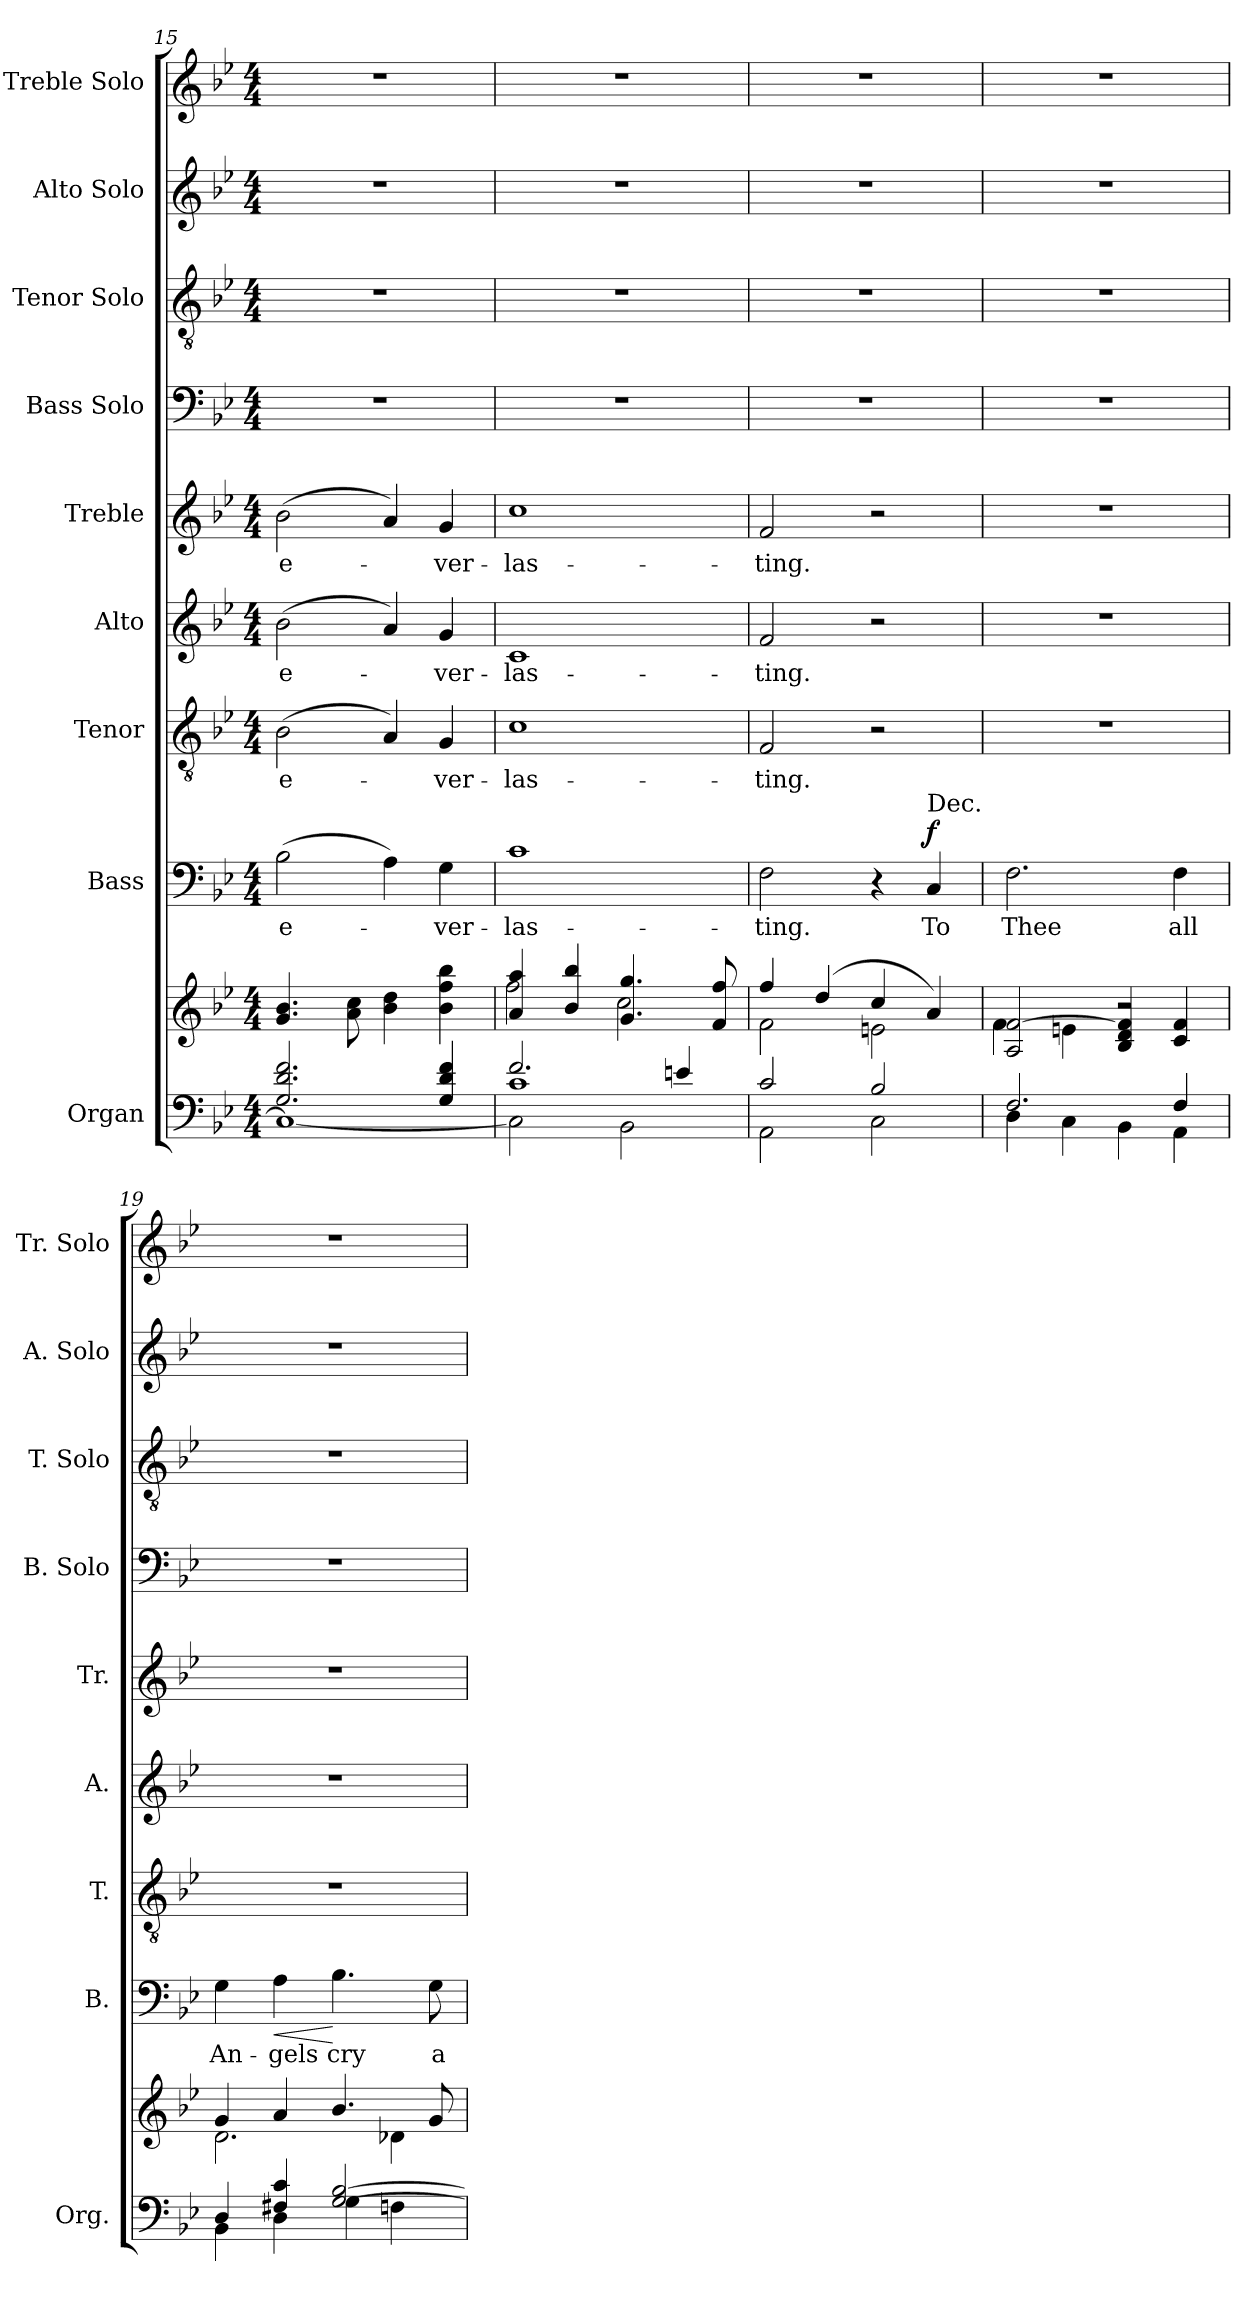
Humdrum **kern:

**kern	**kern	**dynam	**kern	**text	**dynam	**kern	**text	**kern	**text	**kern	**text	**kern	**kern	**kern	**kern
*part9	*part9	*part9	*part8	*part8	*part8	*part7	*part7	*part6	*part6	*part5	*part5	*part4	*part3	*part2	*part1
*staff10	*staff9	*staff9/10	*staff8	*staff8	*staff8	*staff7	*staff7	*staff6	*staff6	*staff5	*staff5	*staff4	*staff3	*staff2	*staff1
*I"Organ	*	*	*I"Bass	*	*	*I"Tenor	*	*I"Alto	*	*I"Treble	*	*I"Bass Solo	*I"Tenor Solo	*I"Alto Solo	*I"Treble Solo
*I'Org.	*	*	*I'B.	*	*	*I'T.	*	*I'A.	*	*I'Tr.	*	*I'B. Solo	*I'T. Solo	*I'A. Solo	*I'Tr. Solo
*clefF4	*clefG2	*	*clefF4	*	*	*clefGv2	*	*clefG2	*	*clefG2	*	*clefF4	*clefGv2	*clefG2	*clefG2
*	*	*	*	*	*	*ITrd7c12	*	*	*	*	*	*	*ITrd7c12	*	*
*k[b-e-]	*k[b-e-]	*	*k[b-e-]	*	*	*k[b-e-]	*	*k[b-e-]	*	*k[b-e-]	*	*k[b-e-]	*k[b-e-]	*k[b-e-]	*k[b-e-]
*B-:	*B-:	*	*B-:	*	*	*B-:	*	*B-:	*	*B-:	*	*B-:	*B-:	*B-:	*B-:
*M4/4	*M4/4	*	*M4/4	*	*	*M4/4	*	*M4/4	*	*M4/4	*	*M4/4	*M4/4	*M4/4	*M4/4
=15	=15	=15	=15	=15	=15	=15	=15	=15	=15	=15	=15	=15	=15	=15	=15
*^	*	*	*	*	*	*	*	*	*	*	*	*	*	*	*
!	!	!	!	!	!LO:LY:b:color=#000000	!	!	!	!	!	!	!	!	!	!	!
!	!	!	!	!	!	!	!	!LO:LY:b:color=#000000	!	!	!	!	!	!	!	!
!	!	!	!	!	!	!	!	!	!	!LO:LY:b:color=#000000	!	!	!	!	!	!
!	!	!	!	!	!	!	!	!	!	!	!	!LO:LY:b:color=#000000	!	!	!	!
2.Gi/ 2.di 2.fi	1Ci_	4.gi/ 4.b-i	.	(2B-i\	e-	.	(2BB-i\	e-	(2b-i\	e-	(2b-i\	e-	1r	1r	1r	1r
.	.	8ai\ 8cci	.	.	.	.	.	.	.	.	.	.	.	.	.	.
.	.	4b-i\ 4ddi	.	4Ai\)	.	.	4AAi/)	.	4ai/)	.	4ai/)	.	.	.	.	.
!	!	!	!	!	!LO:LY:b:color=#000000	!	!	!	!	!	!	!	!	!	!	!
!	!	!	!	!	!	!	!	!LO:LY:b:color=#000000	!	!	!	!	!	!	!	!
!	!	!	!	!	!	!	!	!	!	!LO:LY:b:color=#000000	!	!	!	!	!	!
!	!	!	!	!	!	!	!	!	!	!	!	!LO:LY:b:color=#000000	!	!	!	!
4Gi/ 4di 4fi	.	4b-i\ 4ffi 4bb-i	.	4Gi\	-ver-	.	4GGi/	-ver-	4gi/	-ver-	4gi/	-ver-	.	.	.	.
=16	=16	=16	=16	=16	=16	=16	=16	=16	=16	=16	=16	=16	=16	=16	=16	=16
*	*^	*^	*	*	*	*	*	*	*	*	*	*	*	*	*	*
!	!	!	!	!	!	!	!LO:LY:b:color=#000000	!	!	!	!	!	!	!	!	!	!	!
!	!	!	!	!	!	!	!	!	!	!LO:LY:b:color=#000000	!	!	!	!	!	!	!	!
!	!	!	!	!	!	!	!	!	!	!	!	!LO:LY:b:color=#000000	!	!	!	!	!	!
!	!	!	!	!	!	!	!	!	!	!	!	!	!	!LO:LY:b:color=#000000	!	!	!	!
2.fi/	2Ci\]	1ci	4ai/ 4aai	2ffi\	.	1ci	-las-	.	1Ci	-las-	1ci	-las-	1cci	-las-	1r	1r	1r	1r
.	.	.	4b-i/ 4bb-i	.	.	.	.	.	.	.	.	.	.	.	.	.	.	.
.	2BB-i\	.	4.gi/ 4.ggi	2cci\	.	.	.	.	.	.	.	.	.	.	.	.	.	.
4eni/	.	.	.	.	.	.	.	.	.	.	.	.	.	.	.	.	.	.
.	.	.	8fi/ 8ffi	.	.	.	.	.	.	.	.	.	.	.	.	.	.	.
*	*v	*v	*	*	*	*	*	*	*	*	*	*	*	*	*	*	*	*
=17	=17	=17	=17	=17	=17	=17	=17	=17	=17	=17	=17	=17	=17	=17	=17	=17	=17
!	!	!	!	!	!	!LO:LY:b:color=#000000	!	!	!	!	!	!	!	!	!	!	!
!	!	!	!	!	!	!	!	!	!LO:LY:b:color=#000000	!	!	!	!	!	!	!	!
!	!	!	!	!	!	!	!	!	!	!	!LO:LY:b:color=#000000	!	!	!	!	!	!
!	!	!	!	!	!	!	!	!	!	!	!	!	!LO:LY:b:color=#000000	!	!	!	!
2ci/	2AAi\	4ffi/	2fi\	.	2Fi\	-ting.	.	2FFi/	-ting.	2fi/	-ting.	2fi/	-ting.	1r	1r	1r	1r
.	.	(4ddi/	.	.	.	.	.	.	.	.	.	.	.	.	.	.	.
2B-i/	2Ci\	4cci/	2eni\	] ]	4r	.	.	2r	.	2r	.	2r	.	.	.	.	.
!	!	!	!	!	!LO:TX:a:t=Dec.	!	!	!	!	!	!	!	!	!	!	!	!
!	!	!	!	!	!	!LO:LY:b:color=#000000	!	!	!	!	!	!	!	!	!	!	!
.	.	4ai/)	.	.	4Ci/	To	f	.	.	.	.	.	.	.	.	.	.
=18	=18	=18	=18	=18	=18	=18	=18	=18	=18	=18	=18	=18	=18	=18	=18	=18	=18
*	*	*	*^	*	*	*	*	*	*	*	*	*	*	*	*	*	*
!	!	!	!	!	!	!	!LO:LY:b:color=#000000	!	!	!	!	!	!	!	!	!	!	!
2.Fi/	4Di\	2Ai/ [2fi	4fi\	2ryy	.	2.Fi\	Thee	.	1r	.	1r	.	1r	.	1r	1r	1r	1r
.	4Ci\	.	4eni\	.	.	.	.	.	.	.	.	.	.	.	.	.	.	.
.	4BB-i\	4B-i/ 4di 4fi]	2r	2r	.	.	.	.	.	.	.	.	.	.	.	.	.	.
!	!	!	!	!	!	!	!LO:LY:b:color=#000000	!	!	!	!	!	!	!	!	!	!	!
4Fi/	4AAi\	4ci/ 4fi	.	.	.	4Fi\	all	.	.	.	.	.	.	.	.	.	.	.
*	*	*	*v	*v	*	*	*	*	*	*	*	*	*	*	*	*	*	*
=19	=19	=19	=19	=19	=19	=19	=19	=19	=19	=19	=19	=19	=19	=19	=19	=19	=19
!	!	!	!	!	!	!LO:LY:b:color=#000000	!	!	!	!	!	!	!	!	!	!	!
4Di/	4BB-i\	4gi/	2.di\	.	4Gi\	An-	.	1r	.	1r	.	1r	.	1r	1r	1r	1r
!	!	!	!	!	!	!LO:LY:b:color=#000000	!LO:HP:b	!	!	!	!	!	!	!	!	!	!
4F#Xi/ 4ci	4Di\	4ai/	.	.	4Ai\	-gels	<	.	.	.	.	.	.	.	.	.	.
!	!	!	!	!	!	!LO:LY:b:color=#000000	!	!	!	!	!	!	!	!	!	!	!
[2Gi/ [2B-i	4Gi\	4.b-i/	.	.	4.B-i\	cry	[	.	.	.	.	.	.	.	.	.	.
.	4Fni\	.	4d-Xi\	.	.	.	.	.	.	.	.	.	.	.	.	.	.
!	!	!	!	!	!	!LO:LY:b:color=#000000	!	!	!	!	!	!	!	!	!	!	!
.	.	8gi/	.	.	8Gi\	a-	.	.	.	.	.	.	.	.	.	.	.
*v	*v	*	*	*	*	*	*	*	*	*	*	*	*	*	*	*	*
*	*v	*v	*	*	*	*	*	*	*	*	*	*	*	*	*	*
=	=	=	=	=	=	=	=	=	=	=	=	=	=	=	=
*-	*-	*-	*-	*-	*-	*-	*-	*-	*-	*-	*-	*-	*-	*-	*-
